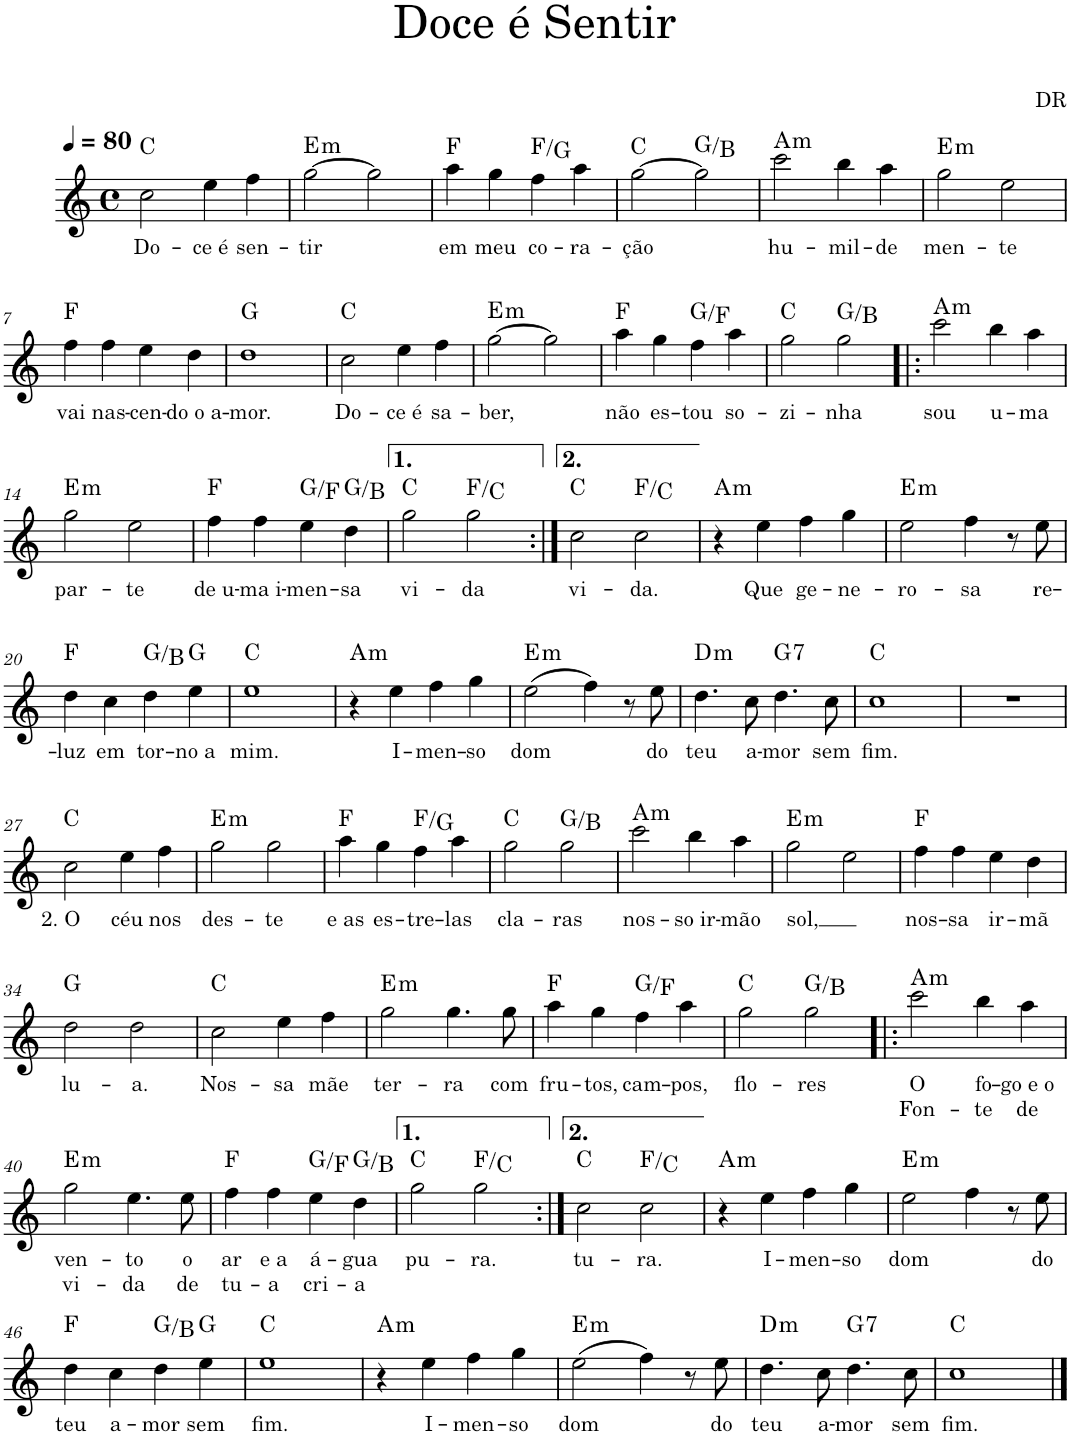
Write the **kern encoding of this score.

**kern	**text	**text	**harte
*part1	*part1	*part1	*part1
*staff1	*staff1	*staff1	*
*I"Voz	*	*	*
*I'Vo.	*	*	*
*clefG2	*	*	*
*k[]	*	*	*
*M4/4	*	*	*
*met(c)	*	*	*
*MM80	*	*	*
=1	=1	=1	=1
!	!LO:LY:b	!	!
2cc\	Do-	.	C:maj
!	!LO:LY:b	!	!
4ee\	-ce é	.	.
!	!LO:LY:b	!	!
4ff\	sen-	.	.
=2	=2	=2	=2
!	!LO:LY:b	!	!LO:H:kt=m
[2gg\	-tir	.	E:min
2gg\]	.	.	.
=3	=3	=3	=3
!	!LO:LY:b	!	!
4aa\	em	.	F:maj
!	!LO:LY:b	!	!
4gg\	meu	.	.
!	!LO:LY:b	!	!
4ff\	co-	.	F:maj/2
!	!LO:LY:b	!	!
4aa\	-ra-	.	.
=4	=4	=4	=4
!	!LO:LY:b	!	!
[2gg\	-ção	.	C:maj
2gg\]	.	.	G:maj/3
=5	=5	=5	=5
!	!LO:LY:b	!	!LO:H:kt=m
2ccc\	hu-	.	A:min
!	!LO:LY:b	!	!
4bb\	-mil-	.	.
!	!LO:LY:b	!	!
4aa\	-de	.	.
=6	=6	=6	=6
!	!LO:LY:b	!	!LO:H:kt=m
2gg\	men-	.	E:min
!	!LO:LY:b	!	!
2ee\	-te	.	.
!!LO:LB:g=z
=7	=7	=7	=7
!	!LO:LY:b	!	!
4ff\	vai	.	F:maj
!	!LO:LY:b	!	!
4ff\	nas-	.	.
!	!LO:LY:b	!	!
4ee\	-cen-	.	.
!	!LO:LY:b	!	!
4dd\	-do o a-	.	.
=8	=8	=8	=8
!	!LO:LY:b	!	!
1dd	-mor.	.	G:maj
=9	=9	=9	=9
!	!LO:LY:b	!	!
2cc\	Do-	.	C:maj
!	!LO:LY:b	!	!
4ee\	-ce é	.	.
!	!LO:LY:b	!	!
4ff\	sa-	.	.
=10	=10	=10	=10
!	!LO:LY:b	!	!LO:H:kt=m
[2gg\	-ber,	.	E:min
2gg\]	.	.	.
=11	=11	=11	=11
!	!LO:LY:b	!	!
4aa\	não	.	F:maj
!	!LO:LY:b	!	!
4gg\	es-	.	.
!	!LO:LY:b	!	!
4ff\	-tou	.	G:maj/b7
!	!LO:LY:b	!	!
4aa\	so-	.	.
=12	=12	=12	=12
!	!LO:LY:b	!	!
2gg\	-zi-	.	C:maj
!	!LO:LY:b	!	!
2gg\	-nha	.	G:maj/3
=13!|:	=13!|:	=13!|:	=13!|:
!	!LO:LY:b	!	!LO:H:kt=m
2ccc\	sou	.	A:min
!	!LO:LY:b	!	!
4bb\	u-	.	.
!	!LO:LY:b	!	!
4aa\	-ma	.	.
!!LO:LB:g=z
=14	=14	=14	=14
!	!LO:LY:b	!	!LO:H:kt=m
2gg\	par-	.	E:min
!	!LO:LY:b	!	!
2ee\	-te	.	.
=15	=15	=15	=15
!	!LO:LY:b	!	!
4ff\	de u-	.	F:maj
!	!LO:LY:b	!	!
4ff\	-ma i-	.	.
!	!LO:LY:b	!	!
4ee\	-men-	.	G:maj/b7
!	!LO:LY:b	!	!
4dd\	-sa	.	G:maj/3
=16	=16	=16	=16
!	!LO:LY:b	!	!
2gg\	vi-	.	C:maj
!	!LO:LY:b	!	!
2gg\	-da	.	F:maj/5
=17:|!	=17:|!	=17:|!	=17:|!
!	!LO:LY:b	!	!
2cc\	vi-	.	C:maj
!	!LO:LY:b	!	!
2cc\	-da.	.	F:maj/5
=18	=18	=18	=18
!	!	!	!LO:H:kt=m
4r	.	.	A:min
!	!LO:LY:b	!	!
4ee\	Que	.	.
!	!LO:LY:b	!	!
4ff\	ge-	.	.
!	!LO:LY:b	!	!
4gg\	-ne-	.	.
=19	=19	=19	=19
!	!LO:LY:b	!	!LO:H:kt=m
2ee\	-ro-	.	E:min
!	!LO:LY:b	!	!
4ff\	-sa	.	.
8r	.	.	.
!	!LO:LY:b	!	!
8ee\	re-	.	.
!!LO:LB:g=z
=20	=20	=20	=20
!	!LO:LY:b	!	!
4dd\	-luz	.	F:maj
!	!LO:LY:b	!	!
4cc\	em	.	.
!	!LO:LY:b	!	!
4dd\	tor-	.	G:maj/3
!	!LO:LY:b	!	!
4ee\	-no a	.	G:maj
=21	=21	=21	=21
!	!LO:LY:b	!	!
1ee	mim.	.	C:maj
=22	=22	=22	=22
!	!	!	!LO:H:kt=m
4r	.	.	A:min
!	!LO:LY:b	!	!
4ee\	I-	.	.
!	!LO:LY:b	!	!
4ff\	-men-	.	.
!	!LO:LY:b	!	!
4gg\	-so	.	.
=23	=23	=23	=23
!	!LO:LY:b	!	!LO:H:kt=m
(2ee\	dom	.	E:min
4ff\)	.	.	.
8r	.	.	.
!	!LO:LY:b	!	!
8ee\	do	.	.
=24	=24	=24	=24
!	!LO:LY:b	!	!LO:H:kt=m
4.dd\	teu	.	D:min
!	!LO:LY:b	!	!
8cc\	a-	.	.
!	!LO:LY:b	!	!LO:H:kt=7
4.dd\	-mor	.	G:7
!	!LO:LY:b	!	!
8cc\	sem	.	.
=25	=25	=25	=25
!	!LO:LY:b	!	!
1cc	fim.	.	C:maj
=26	=26	=26	=26
1r	.	.	.
!!LO:LB:g=z
=27	=27	=27	=27
!	!LO:LY:b	!	!
2cc\	2. O	.	C:maj
!	!LO:LY:b	!	!
4ee\	céu	.	.
!	!LO:LY:b	!	!
4ff\	nos	.	.
=28	=28	=28	=28
!	!LO:LY:b	!	!LO:H:kt=m
2gg\	des-	.	E:min
!	!LO:LY:b	!	!
2gg\	-te	.	.
=29	=29	=29	=29
!	!LO:LY:b	!	!
4aa\	e as	.	F:maj
!	!LO:LY:b	!	!
4gg\	es-	.	.
!	!LO:LY:b	!	!
4ff\	-tre-	.	F:maj/2
!	!LO:LY:b	!	!
4aa\	-las	.	.
=30	=30	=30	=30
!	!LO:LY:b	!	!
2gg\	cla-	.	C:maj
!	!LO:LY:b	!	!
2gg\	-ras	.	G:maj/3
=31	=31	=31	=31
!	!LO:LY:b	!	!LO:H:kt=m
2ccc\	nos-	.	A:min
!	!LO:LY:b	!	!
4bb\	-so ir-	.	.
!	!LO:LY:b	!	!
4aa\	-mão	.	.
=32	=32	=32	=32
!	!LO:LY:b	!	!LO:H:kt=m
2gg\	-sol,	.	E:min
2ee\	.	.	.
=33	=33	=33	=33
!	!LO:LY:b	!	!
4ff\	nos-	.	F:maj
!	!LO:LY:b	!	!
4ff\	-sa	.	.
!	!LO:LY:b	!	!
4ee\	ir-	.	.
!	!LO:LY:b	!	!
4dd\	-mã	.	.
!!LO:LB:g=z
=34	=34	=34	=34
!	!LO:LY:b	!	!
2dd\	lu-	.	G:maj
!	!LO:LY:b	!	!
2dd\	-a.	.	.
=35	=35	=35	=35
!	!LO:LY:b	!	!
2cc\	Nos-	.	C:maj
!	!LO:LY:b	!	!
4ee\	-sa	.	.
!	!LO:LY:b	!	!
4ff\	mãe	.	.
=36	=36	=36	=36
!	!LO:LY:b	!	!LO:H:kt=m
2gg\	ter-	.	E:min
!	!LO:LY:b	!	!
4.gg\	-ra	.	.
!	!LO:LY:b	!	!
8gg\	com	.	.
=37	=37	=37	=37
!	!LO:LY:b	!	!
4aa\	fru-	.	F:maj
!	!LO:LY:b	!	!
4gg\	-tos,	.	.
!	!LO:LY:b	!	!
4ff\	cam-	.	G:maj/b7
!	!LO:LY:b	!	!
4aa\	-pos,	.	.
=38	=38	=38	=38
!	!LO:LY:b	!	!
2gg\	flo-	.	C:maj
!	!LO:LY:b	!	!
2gg\	-res	.	G:maj/3
=39!|:	=39!|:	=39!|:	=39!|:
!	!LO:LY:b	!LO:LY:b	!LO:H:kt=m
2ccc\	O	Fon-	A:min
!	!LO:LY:b	!LO:LY:b	!
4bb\	fo-	-te	.
!	!LO:LY:b	!LO:LY:b	!
4aa\	-go e o	de	.
!!LO:LB:g=z
=40	=40	=40	=40
!	!LO:LY:b	!LO:LY:b	!LO:H:kt=m
2gg\	ven-	vi-	E:min
!	!LO:LY:b	!LO:LY:b	!
4.ee\	-to	-da	.
!	!LO:LY:b	!LO:LY:b	!
8ee\	o	de	.
=41	=41	=41	=41
!	!LO:LY:b	!LO:LY:b	!
4ff\	ar	tu-	F:maj
!	!LO:LY:b	!LO:LY:b	!
4ff\	e a	-a	.
!	!LO:LY:b	!LO:LY:b	!
4ee\	á-	cri-	G:maj/b7
!	!LO:LY:b	!LO:LY:b	!
4dd\	-gua	-a	G:maj/3
=42	=42	=42	=42
!	!LO:LY:b	!	!
2gg\	pu-	.	C:maj
!	!LO:LY:b	!	!
2gg\	-ra.	.	F:maj/5
=43:|!	=43:|!	=43:|!	=43:|!
!	!LO:LY:b	!	!
2cc\	tu-	.	C:maj
!	!LO:LY:b	!	!
2cc\	-ra.	.	F:maj/5
=44	=44	=44	=44
!	!	!	!LO:H:kt=m
4r	.	.	A:min
!	!LO:LY:b	!	!
4ee\	I-	.	.
!	!LO:LY:b	!	!
4ff\	-men-	.	.
!	!LO:LY:b	!	!
4gg\	-so	.	.
=45	=45	=45	=45
!	!LO:LY:b	!	!LO:H:kt=m
2ee\	dom	.	E:min
4ff\	.	.	.
8r	.	.	.
!	!LO:LY:b	!	!
8ee\	do	.	.
!!LO:LB:g=z
=46	=46	=46	=46
!	!LO:LY:b	!	!
4dd\	teu	.	F:maj
!	!LO:LY:b	!	!
4cc\	a-	.	.
!	!LO:LY:b	!	!
4dd\	-mor	.	G:maj/3
!	!LO:LY:b	!	!
4ee\	sem	.	G:maj
=47	=47	=47	=47
!	!LO:LY:b	!	!
1ee	fim.	.	C:maj
=48	=48	=48	=48
!	!	!	!LO:H:kt=m
4r	.	.	A:min
!	!LO:LY:b	!	!
4ee\	I-	.	.
!	!LO:LY:b	!	!
4ff\	-men-	.	.
!	!LO:LY:b	!	!
4gg\	-so	.	.
=49	=49	=49	=49
!	!LO:LY:b	!	!LO:H:kt=m
(2ee\	dom	.	E:min
4ff\)	.	.	.
8r	.	.	.
!	!LO:LY:b	!	!
8ee\	do	.	.
=50	=50	=50	=50
!	!LO:LY:b	!	!LO:H:kt=m
4.dd\	teu	.	D:min
!	!LO:LY:b	!	!
8cc\	a-	.	.
!	!LO:LY:b	!	!LO:H:kt=7
4.dd\	-mor	.	G:7
!	!LO:LY:b	!	!
8cc\	sem	.	.
=51	=51	=51	=51
!	!LO:LY:b	!	!
1cc	fim.	.	C:maj
==	==	==	==
*-	*-	*-	*-
